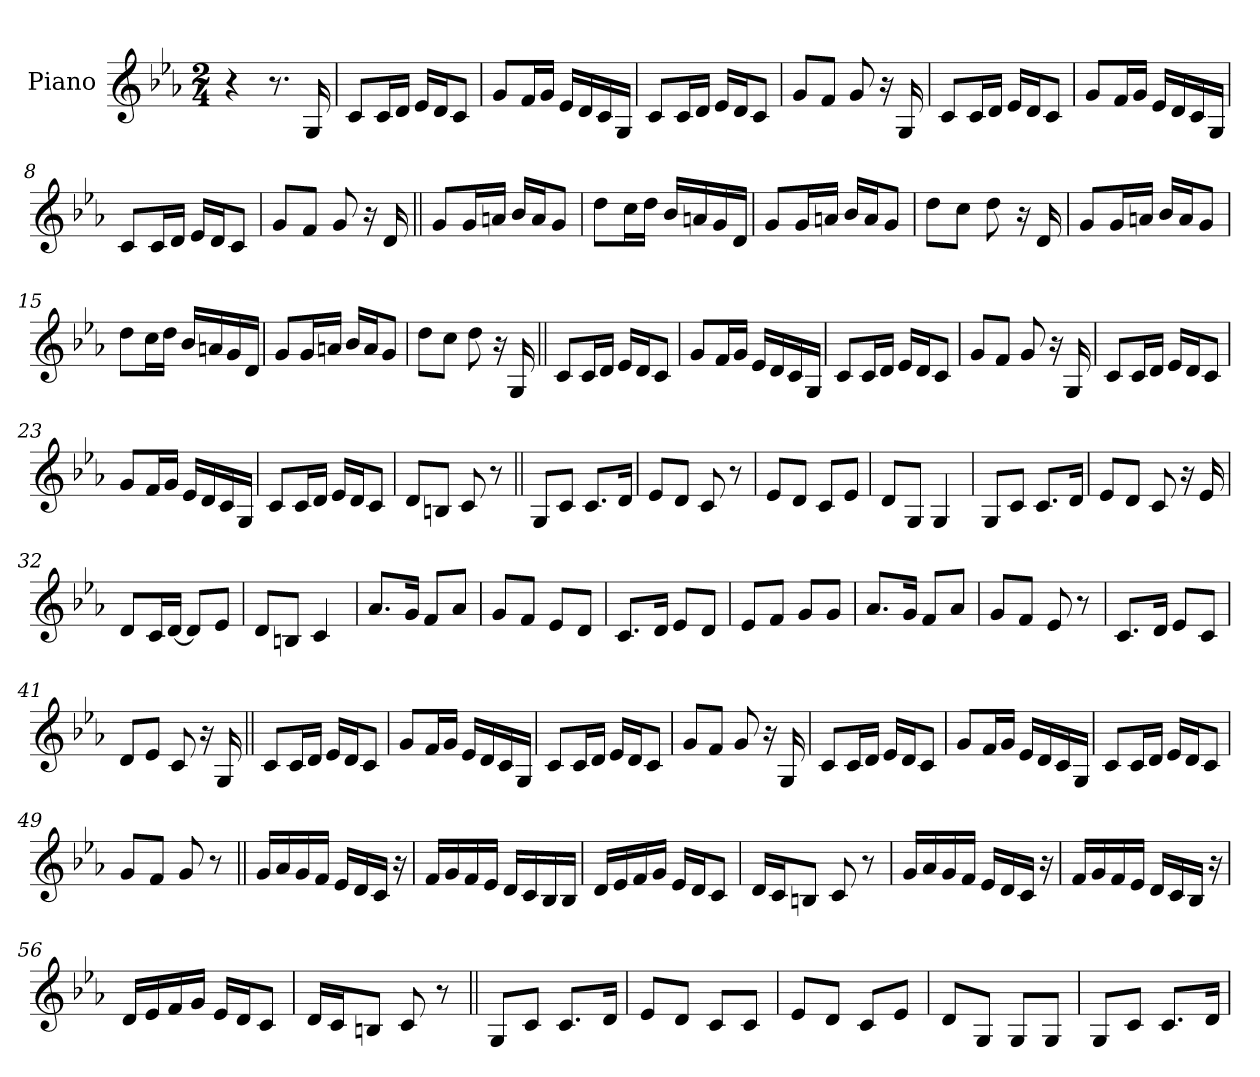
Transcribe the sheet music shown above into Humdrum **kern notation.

**kern
*part1
*staff1
*I"Piano
*I'Pno.
*clefG2
*k[b-e-a-]
*M2/4
*MM100
=1
4r
8.r
16G!
=2
8c!L
16c!L
16d!JJ
16e-!LL
16d!J
8c!J
=3
8g!L
16f!L
16g!JJ
16e-!LL
16d!
16c!
16G!JJ
=4
8c!L
16c!L
16d!JJ
16e-!LL
16d!J
8c!J
=5
8g!L
8f!J
8g!
16r
16G!
=6
8c!L
16c!L
16d!JJ
16e-!LL
16d!J
8c!J
=7
8g!L
16f!L
16g!JJ
16e-!LL
16d!
16c!
16G!JJ
=8
8c!L
16c!L
16d!JJ
16e-!LL
16d!J
8c!J
=9
8g!L
8f!J
8g!
16r
16d!
=10||
8g!L
16g!L
16an!JJ
16b-!LL
16a!J
8g!J
=11
8dd!L
16cc!L
16dd!JJ
16b-!LL
16an!
16g!
16d!JJ
=12
8g!L
16g!L
16an!JJ
16b-!LL
16a!J
8g!J
=13
8dd!L
8cc!J
8dd!
16r
16d!
=14
8g!L
16g!L
16an!JJ
16b-!LL
16a!J
8g!J
=15
8dd!L
16cc!L
16dd!JJ
16b-!LL
16an!
16g!
16d!JJ
=16
8g!L
16g!L
16an!JJ
16b-!LL
16a!J
8g!J
=17
8dd!L
8cc!J
8dd!
16r
16G!
=18||
8c!L
16c!L
16d!JJ
16e-!LL
16d!J
8c!J
=19
8g!L
16f!L
16g!JJ
16e-!LL
16d!
16c!
16G!JJ
=20
8c!L
16c!L
16d!JJ
16e-!LL
16d!J
8c!J
=21
8g!L
8f!J
8g!
16r
16G!
=22
8c!L
16c!L
16d!JJ
16e-!LL
16d!J
8c!J
=23
8g!L
16f!L
16g!JJ
16e-!LL
16d!
16c!
16G!JJ
=24
8c!L
16c!L
16d!JJ
16e-!LL
16d!J
8c!J
=25
8d!L
8Bn!J
8c!
8r
=26||
8GL
8cJ
8.cL
16dJk
=27
8e-L
8dJ
8c
8r
=28
8e-L
8dJ
8cL
8e-J
=29
8dL
8GJ
4G
=30
8GL
8cJ
8.cL
16dJk
=31
8e-L
8dJ
8c
16r
16e-
=32
8dL
16cL
[16dJJ
8dL]
8e-J
=33
8dL
8BnJ
4c
=34
8.a-L
16gJk
8fL
8a-J
=35
8gL
8fJ
8e-L
8dJ
=36
8.cL
16dJk
8e-L
8dJ
=37
8e-L
8fJ
8gL
8gJ
=38
8.a-L
16gJk
8fL
8a-J
=39
8gL
8fJ
8e-
8r
=40
8.cL
16dJk
8e-L
8cJ
=41
8dL
8e-J
8c
16r
16G!
=42||
8c!L
16c!L
16d!JJ
16e-!LL
16d!J
8c!J
=43
8g!L
16f!L
16g!JJ
16e-!LL
16d!
16c!
16G!JJ
=44
8c!L
16c!L
16d!JJ
16e-!LL
16d!J
8c!J
=45
8g!L
8f!J
8g!
16r
16G!
=46
8c!L
16c!L
16d!JJ
16e-!LL
16d!J
8c!J
=47
8g!L
16f!L
16g!JJ
16e-!LL
16d!
16c!
16G!JJ
=48
8c!L
16c!L
16d!JJ
16e-!LL
16d!J
8c!J
=49
8g!L
8f!J
8g!
8r
=50||
16gLL
16a-
16g
16fJJ
16e-LL
16d
16cJJ
16r
=51
16fLL
16g
16f
16e-JJ
16dLL
16c
16B-
16B-JJ
=52
16dLL
16e-
16f
16gJJ
16e-LL
16dJ
8cJ
=53
16dLL
16cJ
8BnJ
8c
8r
=54
16gLL
16a-
16g
16fJJ
16e-LL
16d
16cJJ
16r
=55
16fLL
16g
16f
16e-JJ
16dLL
16c
16B-JJ
16r
=56
16dLL
16e-
16f
16gJJ
16e-LL
16dJ
8cJ
=57
16dLL
16cJ
8BnJ
8c
8r
=58||
8GL
8cJ
8.cL
16dJk
=59
8e-L
8dJ
8cL
8cJ
=60
8e-L
8dJ
8cL
8e-J
=61
8dL
8GJ
8GL
8GJ
=62
8GL
8cJ
8.cL
16dJk
=
*-
